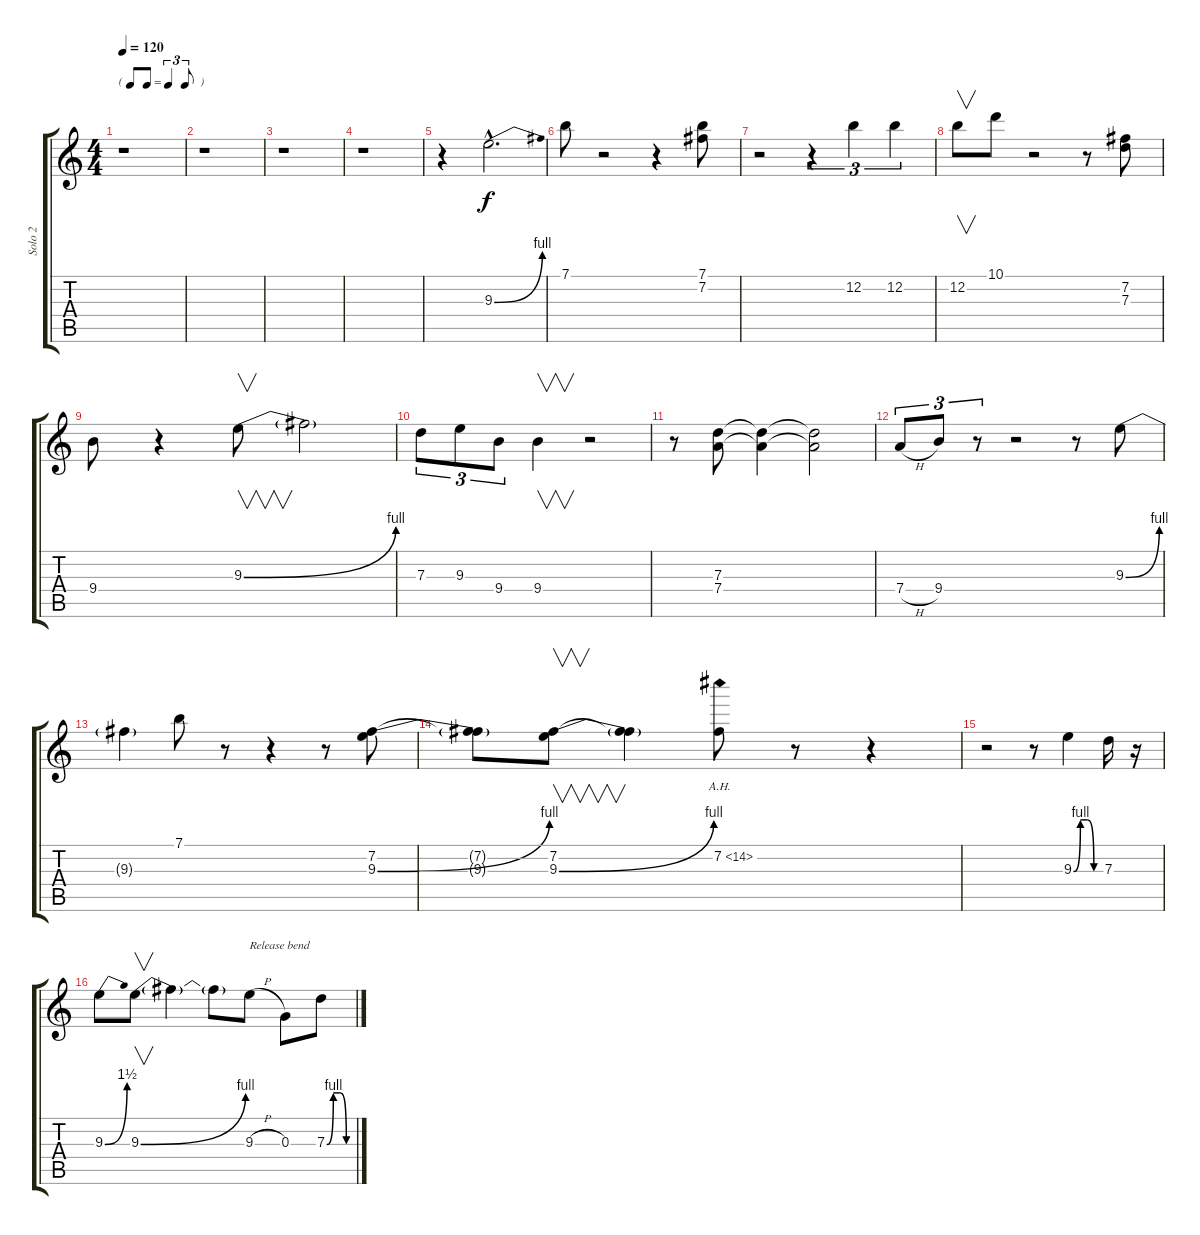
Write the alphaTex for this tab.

\track ("Solo 2" "Solo 2") {instrument overdrivenguitar}
\staff {score tabs}
\tuning (E4 B3 G3 D3 A2 E2) {hide}
\ts (4 4)
\tf triplet8th
\tempo 120
\clef g2
\ks c
r.1{dy f} |
r.1 |
r.1 |
r.1 |
r.4 9.3{be (bend 0 0 60 4) hac}.2{d} |
7.1.8 r.2 r.4 (7.1 7.2).8 |
r.2 r.4{tu (3 2)} 12.2.4{tu (3 2)} 12.2.4{tu (3 2)} |
12.2.8{v} 10.1.8 r.2 r.8 (7.2 7.3).8 |
9.4.8 r.4 9.3{be (bend 0 0 60 4)}.8{v} 9.3{t}.2 |
7.3.8{tu (3 2)} 9.3.8{tu (3 2)} 9.4.8{tu (3 2)} 9.4.4{v} r.2 |
r.8 (7.3 7.4).8 (7.3{t} 7.4{t}).4 (7.3{t} 7.4{t}).2 |
7.4{h}.8{tu (3 2)} 9.4.8{tu (3 2)} r.8{tu (3 2)} r.2 r.8 9.3{be (bend 0 0 60 4)}.8 |
9.3{t}.4 7.1.8 r.8 r.4 r.8 (7.2 9.3{be (bend 0 0 60 4)}).8 |
(7.2{t} 9.3{t}).8 (7.2 9.3{be (bend 0 0 60 4)}).8{v} (7.2{t} 9.3{t}).4 7.2{ah 7}.8 r.8 r.4 |
r.2 r.8 9.3{be (custom 0 0 15 4 30 4 45 0 60 0)}.4 7.3.16 r.16 |
9.3{be (bend 0 0 60 6)}.8 9.3{be (bend 0 0 60 4)}.8{v} 9.3{t}.4 9.3{t}.8 9.3{h}.8{txt "Release bend"} 0.3.8 7.3{be (custom 0 0 15 4 30 4 45 0 60 0)}.8
